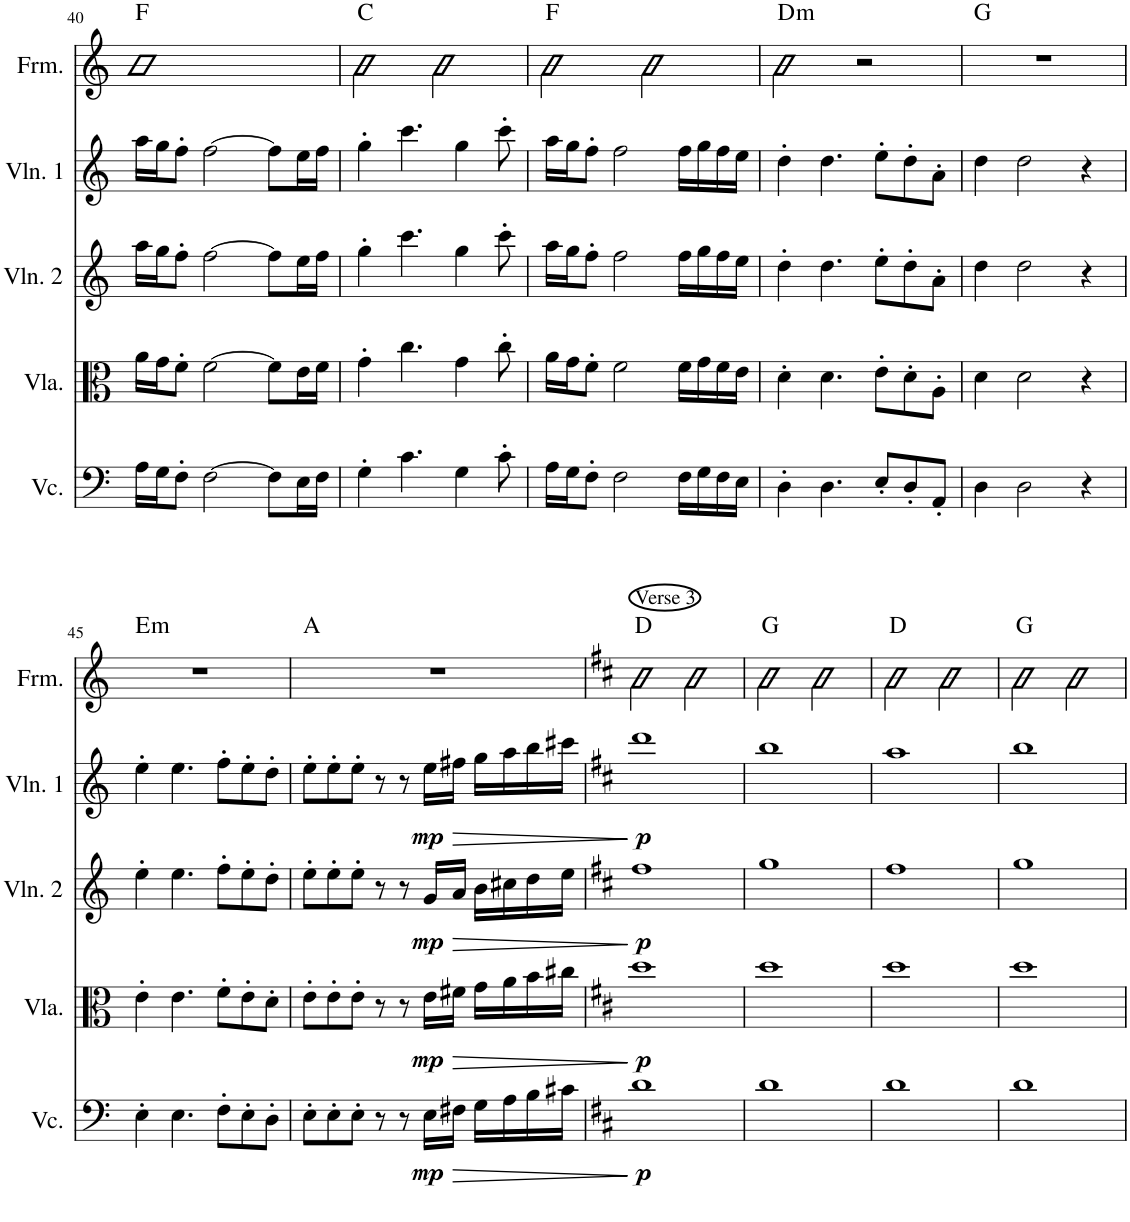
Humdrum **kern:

**kern	**dynam	**kern	**dynam	**kern	**dynam	**kern	**dynam	**kern	**harte
*part5	*part5	*part4	*part4	*part3	*part3	*part2	*part2	*part1	*part1
*staff5	*staff5	*staff4	*staff4	*staff3	*staff3	*staff2	*staff2	*staff1	*
*I"Violoncello	*	*I"Viola	*	*I"Violin 2	*	*I"Violin 1	*	*I"Form	*
*I'Vc.	*	*I'Vla.	*	*I'Vln. 2	*	*I'Vln. 1	*	*I'Frm.	*
!!LO:PB:g=z
*clefF4	*	*clefC3	*	*clefG2	*	*clefG2	*	*clefG2	*
*k[]	*	*k[]	*	*k[]	*	*k[]	*	*k[]	*
*M4/4	*	*M4/4	*	*M4/4	*	*M4/4	*	*M4/4	*
=40	=40	=40	=40	=40	=40	=40	=40	=40	=40
16A\LL	.	16a\LL	.	16aa\LL	.	16aa\LL	.	1b	F:maj
16G\J	.	16g\J	.	16gg\J	.	16gg\J	.	.	.
8F'\J	.	8f'\J	.	8ff'\J	.	8ff'\J	.	.	.
[2F\	.	[2f\	.	[2ff\	.	[2ff\	.	.	.
8F\L]	.	8f\L]	.	8ff\L]	.	8ff\L]	.	.	.
16E\L	.	16e\L	.	16ee\L	.	16ee\L	.	.	.
16F\JJ	.	16f\JJ	.	16ff\JJ	.	16ff\JJ	.	.	.
=41	=41	=41	=41	=41	=41	=41	=41	=41	=41
4G'\	.	4g'\	.	4gg'\	.	4gg'\	.	2b\	C:maj
4.c\	.	4.cc\	.	4.ccc\	.	4.ccc\	.	.	.
.	.	.	.	.	.	.	.	2b\	.
4G\	.	4g\	.	4gg\	.	4gg\	.	.	.
8c'\	.	8cc'\	.	8ccc'\	.	8ccc'\	.	.	.
=42	=42	=42	=42	=42	=42	=42	=42	=42	=42
16A\LL	.	16a\LL	.	16aa\LL	.	16aa\LL	.	2b\	F:maj
16G\J	.	16g\J	.	16gg\J	.	16gg\J	.	.	.
8F'\J	.	8f'\J	.	8ff'\J	.	8ff'\J	.	.	.
2F\	.	2f\	.	2ff\	.	2ff\	.	.	.
.	.	.	.	.	.	.	.	2b\	.
16F\LL	.	16f\LL	.	16ff\LL	.	16ff\LL	.	.	.
16G\	.	16g\	.	16gg\	.	16gg\	.	.	.
16F\	.	16f\	.	16ff\	.	16ff\	.	.	.
16E\JJ	.	16e\JJ	.	16ee\JJ	.	16ee\JJ	.	.	.
=43	=43	=43	=43	=43	=43	=43	=43	=43	=43
!	!	!	!	!	!	!	!	!	!LO:H:kt=m
4D'\	.	4d'\	.	4dd'\	.	4dd'\	.	2b\	D:min
4.D\	.	4.d\	.	4.dd\	.	4.dd\	.	.	.
.	.	.	.	.	.	.	.	2r	.
8E'/L	.	8e'\L	.	8ee'\L	.	8ee'\L	.	.	.
8D'/	.	8d'\	.	8dd'\	.	8dd'\	.	.	.
8AA'/J	.	8A'\J	.	8a'\J	.	8a'\J	.	.	.
=44	=44	=44	=44	=44	=44	=44	=44	=44	=44
4D\	.	4d\	.	4dd\	.	4dd\	.	1r	G:maj
2D\	.	2d\	.	2dd\	.	2dd\	.	.	.
4r	.	4r	.	4r	.	4r	.	.	.
!!LO:LB:g=z
=45	=45	=45	=45	=45	=45	=45	=45	=45	=45
!	!	!	!	!	!	!	!	!	!LO:H:kt=m
4E'\	.	4e'\	.	4ee'\	.	4ee'\	.	1r	E:min
4.E\	.	4.e\	.	4.ee\	.	4.ee\	.	.	.
8F'\L	.	8f'\L	.	8ff'\L	.	8ff'\L	.	.	.
8E'\	.	8e'\	.	8ee'\	.	8ee'\	.	.	.
8D'\J	.	8d'\J	.	8dd'\J	.	8dd'\J	.	.	.
=46	=46	=46	=46	=46	=46	=46	=46	=46	=46
8E'\L	.	8e'\L	.	8ee'\L	.	8ee'\L	.	1r	A:maj
8E'\	.	8e'\	.	8ee'\	.	8ee'\	.	.	.
8E'\J	.	8e'\J	.	8ee'\J	.	8ee'\J	.	.	.
8r	.	8r	.	8r	.	8r	.	.	.
8r	.	8r	.	8r	.	8r	.	.	.
!	!LO:DY:b	!	!LO:DY:b	!	!LO:DY:b	!	!LO:DY:b	!	!
16E\LL	mp	16e\LL	mp	16g/LL	mp	16ee\LL	mp	.	.
!	!LO:HP:b	!	!LO:HP:b	!	!LO:HP:b	!	!LO:HP:b	!	!
16F#X\JJ	>	16f#X\JJ	>	16a/JJ	>	16ff#X\JJ	>	.	.
16G\LL	.	16g\LL	.	16b\LL	.	16gg\LL	.	.	.
16A\	.	16a\	.	16cc#X\	.	16aa\	.	.	.
16B\	.	16b\	.	16dd\	.	16bb\	.	.	.
16c#X\JJ	.	16cc#X\JJ	.	16ee\JJ	.	16ccc#X\JJ	.	.	.
.	]	.	]	.	]	.	]	.	.
=47	=47	=47	=47	=47	=47	=47	=47	=47	=47
*k[f#c#]	*	*k[f#c#]	*	*k[f#c#]	*	*k[f#c#]	*	*k[f#c#]	*
!	!	!	!	!	!	!	!	!LO:TX:a:t=Verse 3	!
!	!LO:DY:b	!	!LO:DY:b	!	!LO:DY:b	!	!LO:DY:b	!	!
1d	p	1dd	p	1ff#	p	1ddd	p	2b\	D:maj
.	.	.	.	.	.	.	.	2b\	.
=48	=48	=48	=48	=48	=48	=48	=48	=48	=48
1d	.	1dd	.	1gg	.	1bb	.	2b\	G:maj
.	.	.	.	.	.	.	.	2b\	.
=49	=49	=49	=49	=49	=49	=49	=49	=49	=49
1d	.	1dd	.	1ff#	.	1aa	.	2b\	D:maj
.	.	.	.	.	.	.	.	2b\	.
=50	=50	=50	=50	=50	=50	=50	=50	=50	=50
1d	.	1dd	.	1gg	.	1bb	.	2b\	G:maj
.	.	.	.	.	.	.	.	2b\	.
=	=	=	=	=	=	=	=	=	=
*-	*-	*-	*-	*-	*-	*-	*-	*-	*-
